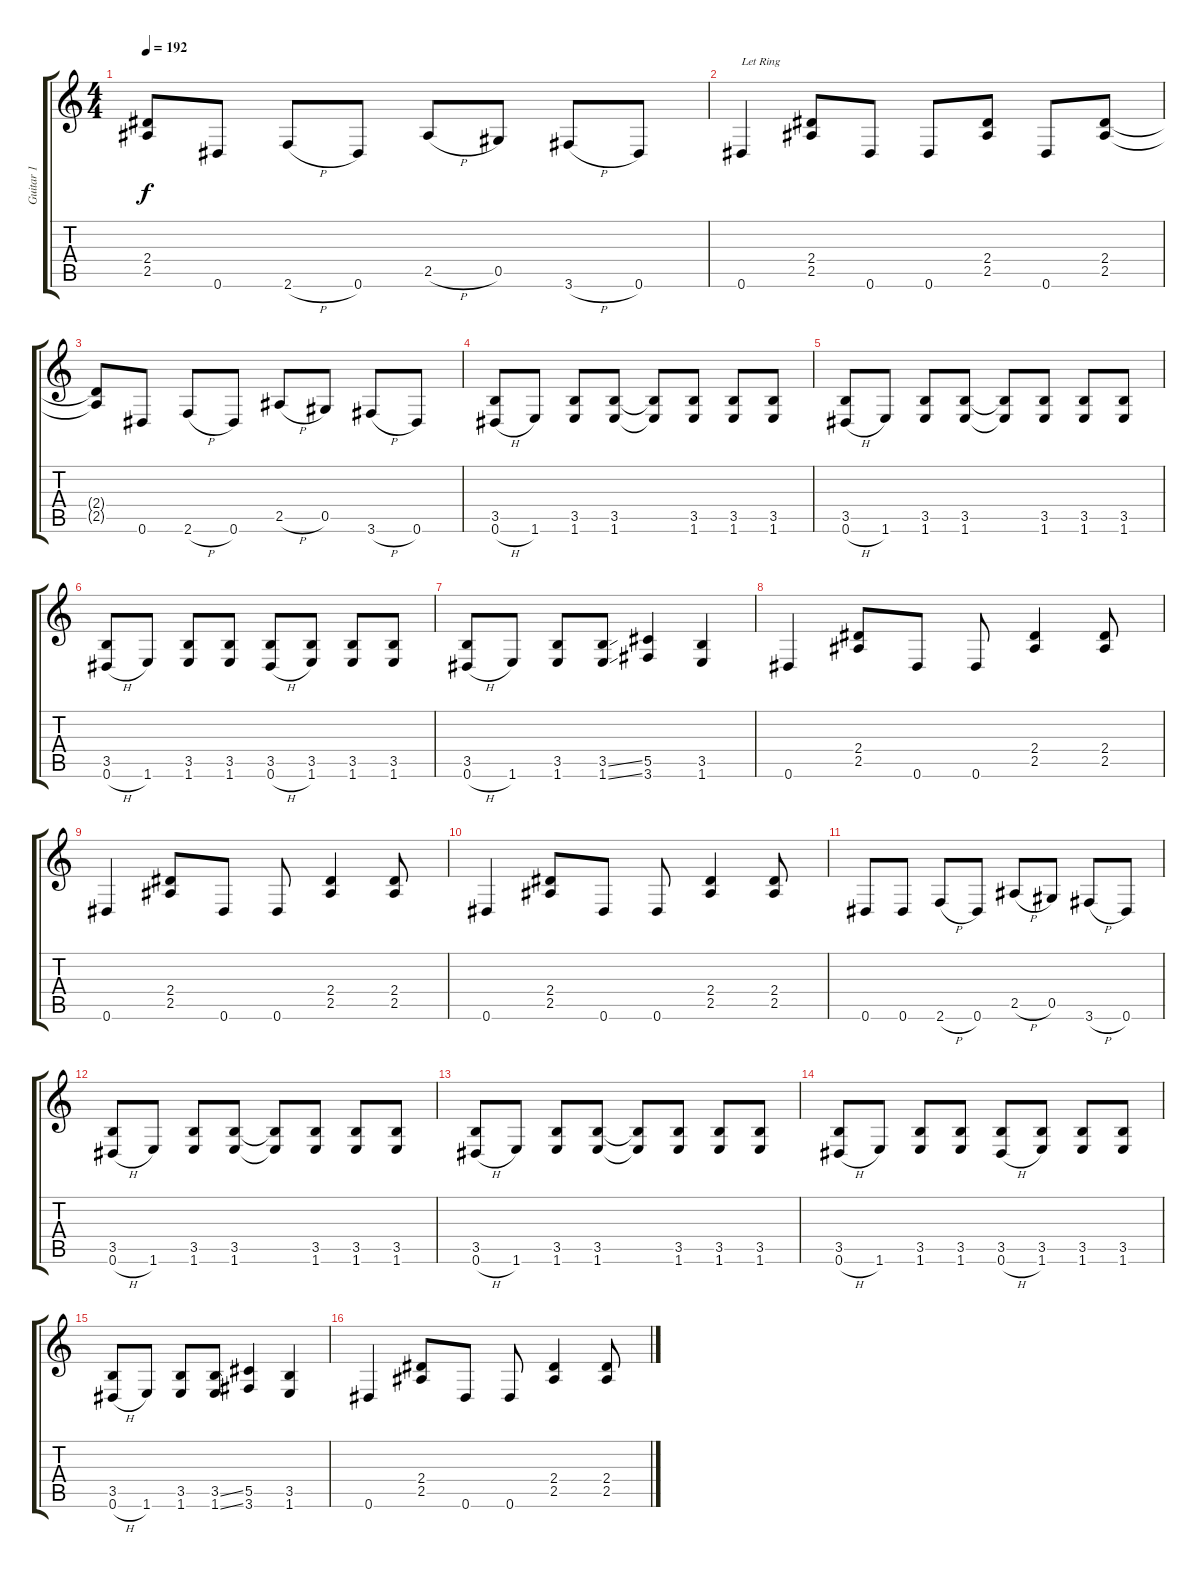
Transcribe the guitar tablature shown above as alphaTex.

\track ("Guitar 1" "Guitar 1") {instrument distortionguitar}
\staff {score tabs}
\tuning (Eb4 Bb3 Gb3 Db3 Ab2 Eb2) {hide}
\ts (4 4)
\tempo 192
\clef g2
\ks c
(2.4{t} 2.5{t}).8{dy f} 0.6.8 2.6{h}.8 0.6.8 2.5{h}.8 0.5.8 3.6{h}.8 0.6.8 |
0.6.4{txt "Let Ring"} (2.4 2.5).8 0.6.8 0.6.8 (2.4 2.5).8 0.6.8 (2.4 2.5).8 |
(2.4{t} 2.5{t}).8 0.6.8 2.6{h}.8 0.6.8 2.5{h}.8 0.5.8 3.6{h}.8 0.6.8 |
(3.5 0.6{h}).8 1.6.8 (3.5 1.6).8 (3.5 1.6).8 (3.5{t} 1.6{t}).8 (3.5 1.6).8 (3.5 1.6).8 (3.5 1.6).8 |
(3.5 0.6{h}).8 1.6.8 (3.5 1.6).8 (3.5 1.6).8 (3.5{t} 1.6{t}).8 (3.5 1.6).8 (3.5 1.6).8 (3.5 1.6).8 |
(3.5 0.6{h}).8 1.6.8 (3.5 1.6).8 (3.5 1.6).8 (3.5 0.6{h}).8 (3.5 1.6).8 (3.5 1.6).8 (3.5 1.6).8 |
(3.5 0.6{h}).8 1.6.8 (3.5 1.6).8 (3.5{ss} 1.6{ss}).8 (5.5 3.6).4 (3.5 1.6).4 |
0.6.4 (2.4 2.5).8 0.6.8 0.6.8 (2.4 2.5).4 (2.4 2.5).8 |
0.6.4 (2.4 2.5).8 0.6.8 0.6.8 (2.4 2.5).4 (2.4 2.5).8 |
0.6.4 (2.4 2.5).8 0.6.8 0.6.8 (2.4 2.5).4 (2.4 2.5).8 |
0.6.8 0.6.8 2.6{h}.8 0.6.8 2.5{h}.8 0.5.8 3.6{h}.8 0.6.8 |
(3.5 0.6{h}).8 1.6.8 (3.5 1.6).8 (3.5 1.6).8 (3.5{t} 1.6{t}).8 (3.5 1.6).8 (3.5 1.6).8 (3.5 1.6).8 |
(3.5 0.6{h}).8 1.6.8 (3.5 1.6).8 (3.5 1.6).8 (3.5{t} 1.6{t}).8 (3.5 1.6).8 (3.5 1.6).8 (3.5 1.6).8 |
(3.5 0.6{h}).8 1.6.8 (3.5 1.6).8 (3.5 1.6).8 (3.5 0.6{h}).8 (3.5 1.6).8 (3.5 1.6).8 (3.5 1.6).8 |
(3.5 0.6{h}).8 1.6.8 (3.5 1.6).8 (3.5{ss} 1.6{ss}).8 (5.5 3.6).4 (3.5 1.6).4 |
0.6.4 (2.4 2.5).8 0.6.8 0.6.8 (2.4 2.5).4 (2.4 2.5).8
